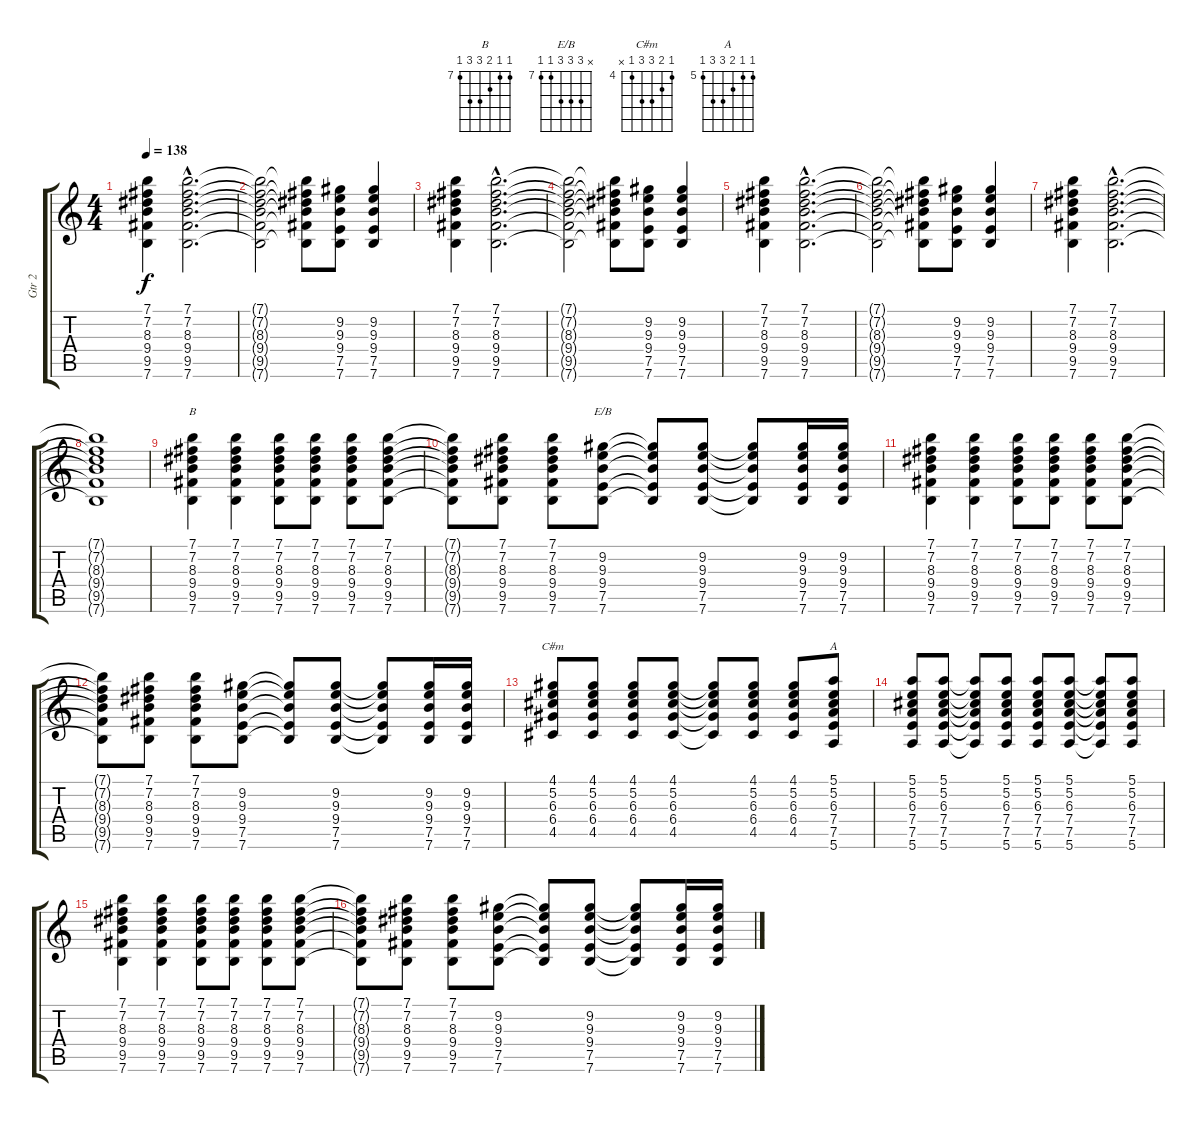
\track ("Gtr 2" "Gtr 2") {instrument distortionguitar}
\staff {score tabs}
\tuning (E4 B3 G3 D3 A2 E2) {hide}
\chord ("B" 7 7 8 9 9 7) {firstfret 7}
\chord ("E/B" x 9 9 9 7 7) {firstfret 7}
\chord ("C#m" 4 5 6 6 4 x) {firstfret 4}
\chord ("A" 5 5 6 7 7 5) {firstfret 5}
\ts (4 4)
\tempo 138
\clef g2
\ks c
(7.1 7.2 8.3 9.4 9.5 7.6).4{dy f instrument distortionguitar} (7.1{hac} 7.2{hac} 8.3{hac} 9.4{hac} 9.5{hac} 7.6{hac}).2{d} |
(7.1{t} 7.2{t} 8.3{t} 9.4{t} 9.5{t} 7.6{t}).2 (7.1{t} 7.2{t} 8.3{t} 9.4{t} 9.5{t} 7.6{t}).8 (9.2 9.3 9.4 7.5 7.6).8 (9.2 9.3 9.4 7.5 7.6).4 |
(7.1 7.2 8.3 9.4 9.5 7.6).4 (7.1{hac} 7.2{hac} 8.3{hac} 9.4{hac} 9.5{hac} 7.6{hac}).2{d} |
(7.1{t} 7.2{t} 8.3{t} 9.4{t} 9.5{t} 7.6{t}).2 (7.1{t} 7.2{t} 8.3{t} 9.4{t} 9.5{t} 7.6{t}).8 (9.2 9.3 9.4 7.5 7.6).8 (9.2 9.3 9.4 7.5 7.6).4 |
(7.1 7.2 8.3 9.4 9.5 7.6).4 (7.1{hac} 7.2{hac} 8.3{hac} 9.4{hac} 9.5{hac} 7.6{hac}).2{d} |
(7.1{t} 7.2{t} 8.3{t} 9.4{t} 9.5{t} 7.6{t}).2 (7.1{t} 7.2{t} 8.3{t} 9.4{t} 9.5{t} 7.6{t}).8 (9.2 9.3 9.4 7.5 7.6).8 (9.2 9.3 9.4 7.5 7.6).4 |
(7.1 7.2 8.3 9.4 9.5 7.6).4 (7.1{hac} 7.2{hac} 8.3{hac} 9.4{hac} 9.5{hac} 7.6{hac}).2{d} |
(7.1{t} 7.2{t} 8.3{t} 9.4{t} 9.5{t} 7.6{t}).1 |
(7.1 7.2 8.3 9.4 9.5 7.6).4{ch "B"} (7.1 7.2 8.3 9.4 9.5 7.6).4 (7.1 7.2 8.3 9.4 9.5 7.6).8 (7.1 7.2 8.3 9.4 9.5 7.6).8 (7.1 7.2 8.3 9.4 9.5 7.6).8 (7.1 7.2 8.3 9.4 9.5 7.6).8 |
(7.1{t} 7.2{t} 8.3{t} 9.4{t} 9.5{t} 7.6{t}).8 (7.1 7.2 8.3 9.4 9.5 7.6).8 (7.1 7.2 8.3 9.4 9.5 7.6).8 (9.2 9.3 9.4 7.5 7.6).8{ch "E/B"} (9.2{t} 9.3{t} 9.4{t} 7.5{t} 7.6{t}).8 (9.2 9.3 9.4 7.5 7.6).8 (9.2{t} 9.3{t} 9.4{t} 7.5{t} 7.6{t}).8 (9.2 9.3 9.4 7.5 7.6).16 (9.2 9.3 9.4 7.5 7.6).16 |
(7.1 7.2 8.3 9.4 9.5 7.6).4 (7.1 7.2 8.3 9.4 9.5 7.6).4 (7.1 7.2 8.3 9.4 9.5 7.6).8 (7.1 7.2 8.3 9.4 9.5 7.6).8 (7.1 7.2 8.3 9.4 9.5 7.6).8 (7.1 7.2 8.3 9.4 9.5 7.6).8 |
(7.1{t} 7.2{t} 8.3{t} 9.4{t} 9.5{t} 7.6{t}).8 (7.1 7.2 8.3 9.4 9.5 7.6).8 (7.1 7.2 8.3 9.4 9.5 7.6).8 (9.2 9.3 9.4 7.5 7.6).8 (9.2{t} 9.3{t} 9.4{t} 7.5{t} 7.6{t}).8 (9.2 9.3 9.4 7.5 7.6).8 (9.2{t} 9.3{t} 9.4{t} 7.5{t} 7.6{t}).8 (9.2 9.3 9.4 7.5 7.6).16 (9.2 9.3 9.4 7.5 7.6).16 |
(4.1 5.2 6.3 6.4 4.5).8{ch "C#m"} (4.1 5.2 6.3 6.4 4.5).8 (4.1 5.2 6.3 6.4 4.5).8 (4.1 5.2 6.3 6.4 4.5).8 (4.1{t} 5.2{t} 6.3{t} 6.4{t} 4.5{t}).8 (4.1 5.2 6.3 6.4 4.5).8 (4.1 5.2 6.3 6.4 4.5).8 (5.1 5.2 6.3 7.4 7.5 5.6).8{ch "A"} |
(5.1 5.2 6.3 7.4 7.5 5.6).8 (5.1 5.2 6.3 7.4 7.5 5.6).8 (5.1{t} 5.2{t} 6.3{t} 7.4{t} 7.5{t} 5.6{t}).8 (5.1 5.2 6.3 7.4 7.5 5.6).8 (5.1 5.2 6.3 7.4 7.5 5.6).8 (5.1 5.2 6.3 7.4 7.5 5.6).8 (5.1{t} 5.2{t} 6.3{t} 7.4{t} 7.5{t} 5.6{t}).8 (5.1 5.2 6.3 7.4 7.5 5.6).8 |
(7.1 7.2 8.3 9.4 9.5 7.6).4 (7.1 7.2 8.3 9.4 9.5 7.6).4 (7.1 7.2 8.3 9.4 9.5 7.6).8 (7.1 7.2 8.3 9.4 9.5 7.6).8 (7.1 7.2 8.3 9.4 9.5 7.6).8 (7.1 7.2 8.3 9.4 9.5 7.6).8 |
(7.1{t} 7.2{t} 8.3{t} 9.4{t} 9.5{t} 7.6{t}).8 (7.1 7.2 8.3 9.4 9.5 7.6).8 (7.1 7.2 8.3 9.4 9.5 7.6).8 (9.2 9.3 9.4 7.5 7.6).8 (9.2{t} 9.3{t} 9.4{t} 7.5{t} 7.6{t}).8 (9.2 9.3 9.4 7.5 7.6).8 (9.2{t} 9.3{t} 9.4{t} 7.5{t} 7.6{t}).8 (9.2 9.3 9.4 7.5 7.6).16 (9.2 9.3 9.4 7.5 7.6).16
